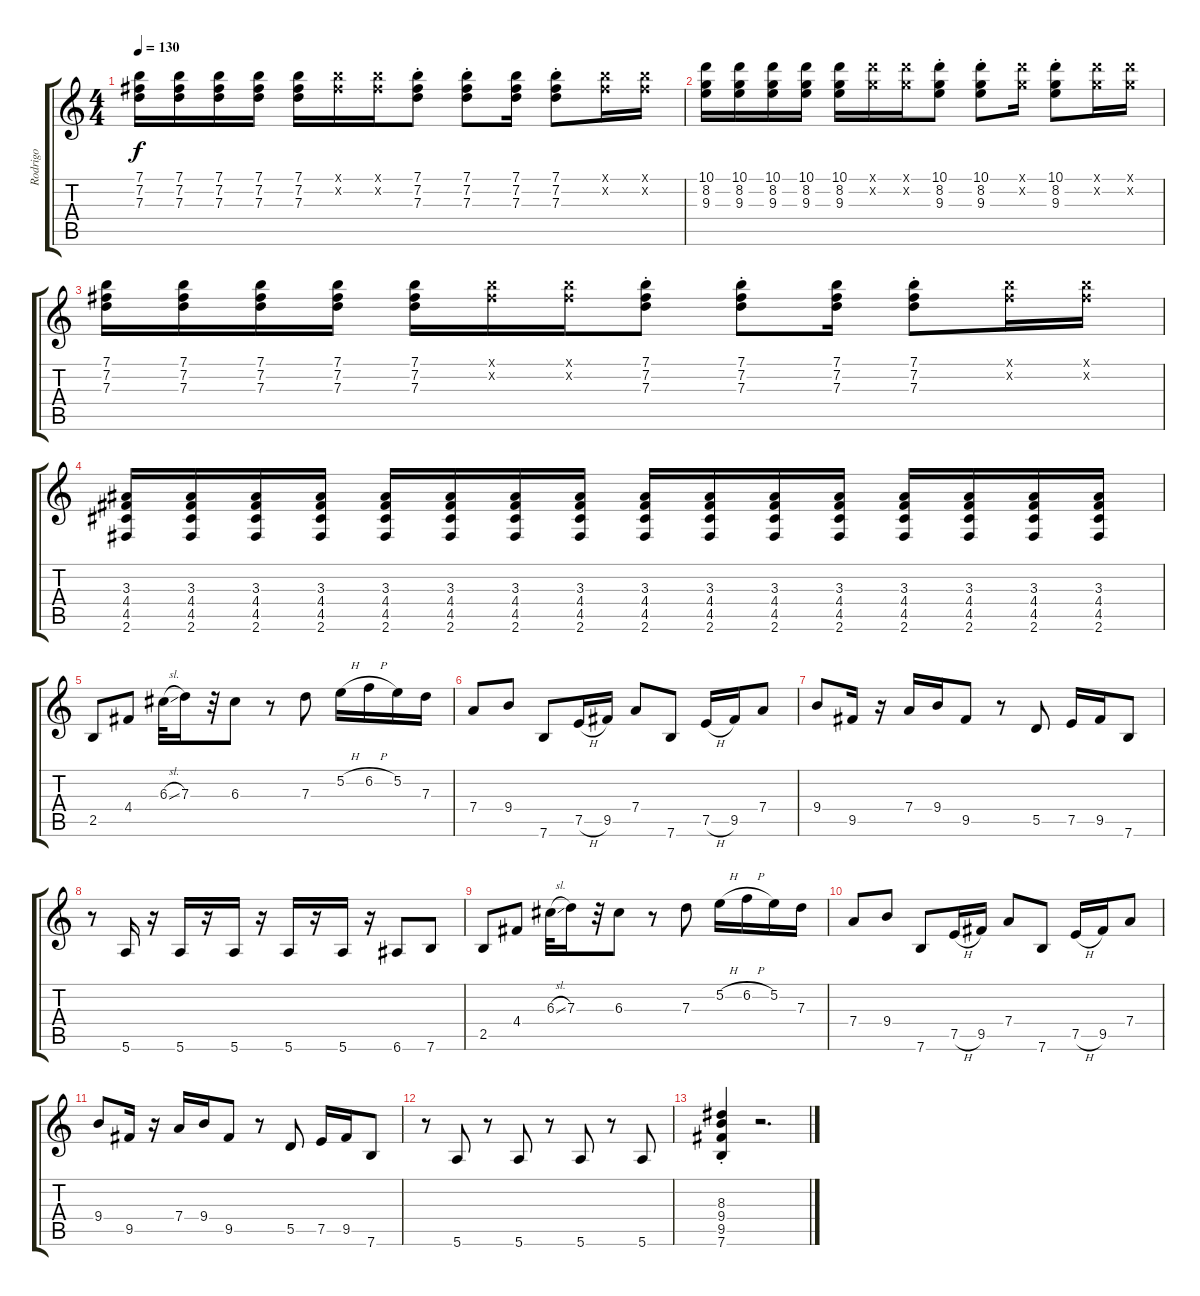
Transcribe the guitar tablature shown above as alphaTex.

\track ("Rodrigo" "Rodrigo") {instrument acousticguitarsteel}
\staff {score tabs}
\tuning (E4 B3 G3 D3 A2 E2) {hide}
\ts (4 4)
\tempo 130
\clef g2
\ks c
(7.1 7.2 7.3).16{dy f} (7.1 7.2 7.3).16 (7.1 7.2 7.3).16 (7.1 7.2 7.3).16 (7.1 7.2 7.3).16 (7.1{x} 7.2{x}).16 (7.1{x} 7.2{x}).16 (7.1{st} 7.2{st} 7.3{st}).8 (7.1{st} 7.2{st} 7.3{st}).8 (7.1 7.2 7.3).16 (7.1{st} 7.2{st} 7.3{st}).8 (7.1{x} 7.2{x}).16 (7.1{x} 7.2{x}).16 |
(10.1 8.2 9.3).16 (10.1 8.2 9.3).16 (10.1 8.2 9.3).16 (10.1 8.2 9.3).16 (10.1 8.2 9.3).16 (10.1{x} 8.2{x}).16 (10.1{x} 8.2{x}).16 (10.1{st} 8.2{st} 9.3{st}).8 (10.1{st} 8.2{st} 9.3{st}).8 (10.1{x} 8.2{x}).16 (10.1{st} 8.2{st} 9.3).8 (10.1{x} 8.2{x}).16 (10.1{x} 8.2{x}).16 |
(7.1 7.2 7.3).16 (7.1 7.2 7.3).16 (7.1 7.2 7.3).16 (7.1 7.2 7.3).16 (7.1 7.2 7.3).16 (7.1{x} 7.2{x}).16 (7.1{x} 7.2{x}).16 (7.1{st} 7.2{st} 7.3{st}).8 (7.1{st} 7.2{st} 7.3{st}).8 (7.1 7.2 7.3).16 (7.1{st} 7.2{st} 7.3{st}).8 (7.1{x} 7.2{x}).16 (7.1{x} 7.2{x}).16 |
(3.3 4.4 4.5 2.6).16 (3.3 4.4 4.5 2.6).16 (3.3 4.4 4.5 2.6).16 (3.3 4.4 4.5 2.6).16 (3.3 4.4 4.5 2.6).16 (3.3 4.4 4.5 2.6).16 (3.3 4.4 4.5 2.6).16 (3.3 4.4 4.5 2.6).16 (3.3 4.4 4.5 2.6).16 (3.3 4.4 4.5 2.6).16 (3.3 4.4 4.5 2.6).16 (3.3 4.4 4.5 2.6).16 (3.3 4.4 4.5 2.6).16 (3.3 4.4 4.5 2.6).16 (3.3 4.4 4.5 2.6).16 (3.3 4.4 4.5 2.6).16 |
2.5.8 4.4.8 6.3{sl}.32 7.3.16 r.32 6.3.8 r.8 7.3.8 5.2{h}.16 6.2{h}.16 5.2.16 7.3.16 |
7.4.8 9.4.8 7.6.8 7.5{h}.16 9.5.16 7.4.8 7.6.8 7.5{h}.16 9.5.16 7.4.8 |
9.4.8 9.5.16 r.16 7.4.16 9.4.16 9.5.8 r.8 5.5.8 7.5.16 9.5.16 7.6.8 |
r.8 5.6.16 r.16 5.6.16 r.16 5.6.16 r.16 5.6.16 r.16 5.6.16 r.16 6.6.8 7.6.8 |
2.5.8 4.4.8 6.3{sl}.32 7.3.16 r.32 6.3.8 r.8 7.3.8 5.2{h}.16 6.2{h}.16 5.2.16 7.3.16 |
7.4.8 9.4.8 7.6.8 7.5{h}.16 9.5.16 7.4.8 7.6.8 7.5{h}.16 9.5.16 7.4.8 |
9.4.8 9.5.16 r.16 7.4.16 9.4.16 9.5.8 r.8 5.5.8 7.5.16 9.5.16 7.6.8 |
r.8 5.6.8 r.8 5.6.8 r.8 5.6.8 r.8 5.6.8 |
(8.3{st} 9.4{st} 9.5{st} 7.6{st}).4 r.2{d}
